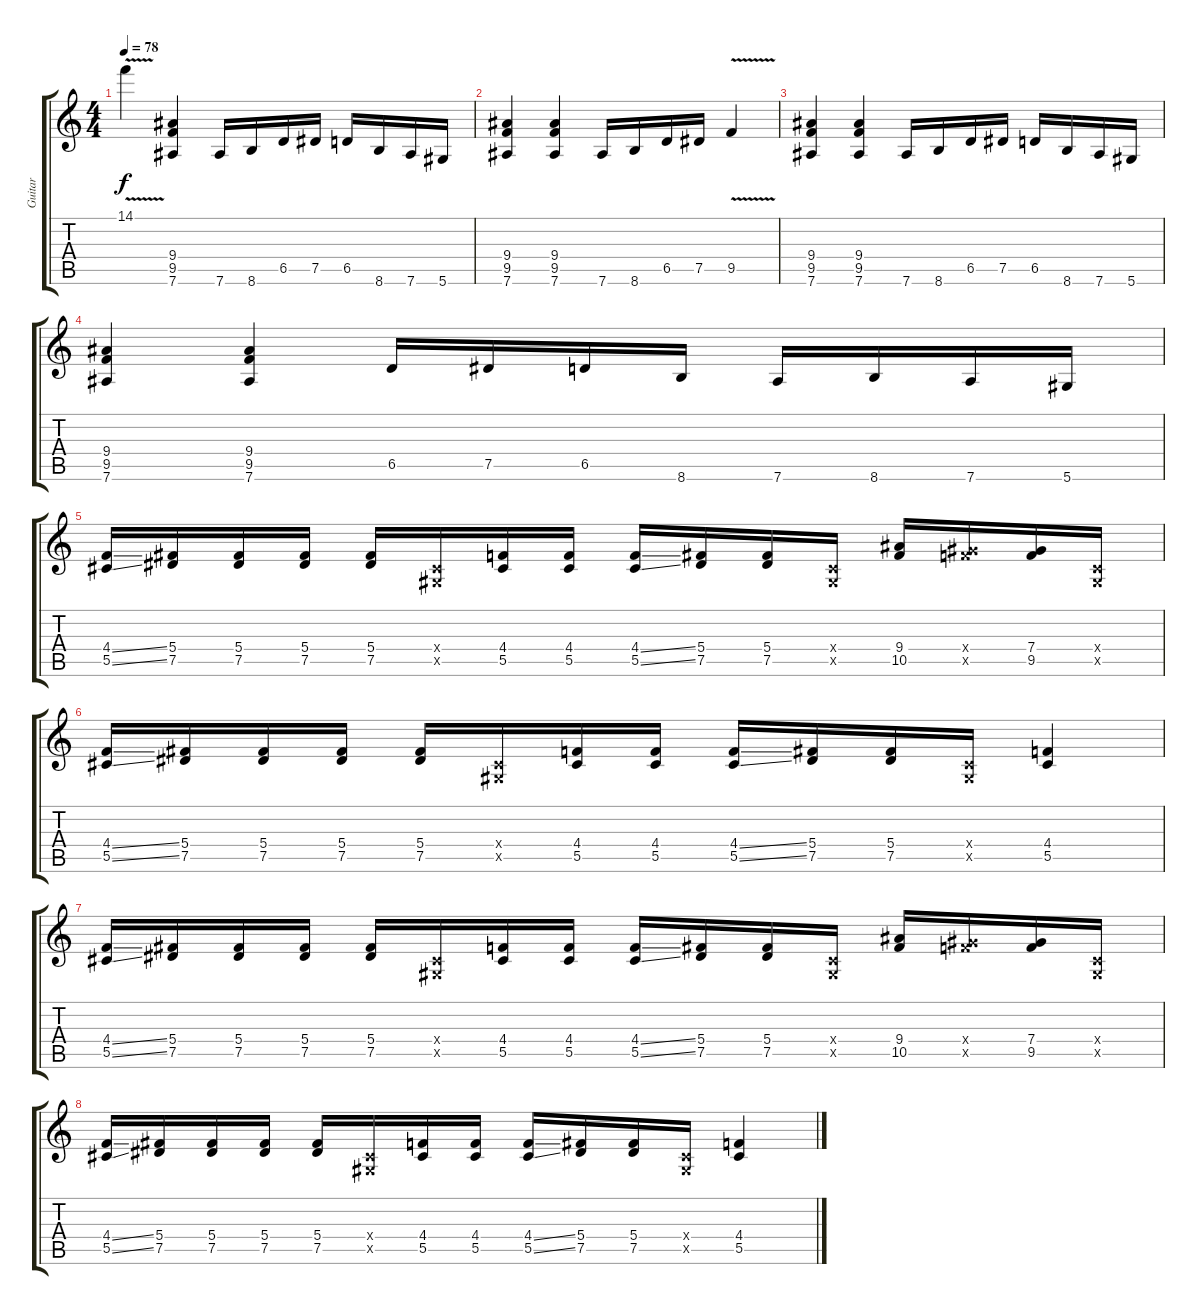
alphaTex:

\track ("Guitar" "Guitar") {instrument overdrivenguitar}
\staff {score tabs}
\tuning (Eb4 Bb3 Gb3 Db3 Ab2 Eb2) {hide}
\ts (4 4)
\tempo 78
\clef g2
\ks c
14.1{v}.4{dy f} (9.4 9.5 7.6).4 7.6.16 8.6.16 6.5.16 7.5.16 6.5.16 8.6.16 7.6.16 5.6.16 |
(9.4 9.5 7.6).4 (9.4 9.5 7.6).4 7.6.16 8.6.16 6.5.16 7.5.16 9.5{v}.4 |
(9.4 9.5 7.6).4 (9.4 9.5 7.6).4 7.6.16 8.6.16 6.5.16 7.5.16 6.5.16 8.6.16 7.6.16 5.6.16 |
(9.4 9.5 7.6).4 (9.4 9.5 7.6).4 6.5.16 7.5.16 6.5.16 8.6.16 7.6.16 8.6.16 7.6.16 5.6.16 |
(4.4{ss} 5.5{ss}).16 (5.4 7.5).16 (5.4 7.5).16 (5.4 7.5).16 (5.4 7.5).16 (0.4{x} 0.5{x}).16 (4.4 5.5).16 (4.4 5.5).16 (4.4{ss} 5.5{ss}).16 (5.4 7.5).16 (5.4 7.5).16 (0.4{x} 0.5{x}).16 (9.4 10.5).16 (7.4{x} 9.5{x}).16 (7.4 9.5).16 (0.4{x} 0.5{x}).16 |
(4.4{ss} 5.5{ss}).16 (5.4 7.5).16 (5.4 7.5).16 (5.4 7.5).16 (5.4 7.5).16 (0.4{x} 0.5{x}).16 (4.4 5.5).16 (4.4 5.5).16 (4.4{ss} 5.5{ss}).16 (5.4 7.5).16 (5.4 7.5).16 (0.4{x} 0.5{x}).16 (4.4 5.5).4 |
(4.4{ss} 5.5{ss}).16 (5.4 7.5).16 (5.4 7.5).16 (5.4 7.5).16 (5.4 7.5).16 (0.4{x} 0.5{x}).16 (4.4 5.5).16 (4.4 5.5).16 (4.4{ss} 5.5{ss}).16 (5.4 7.5).16 (5.4 7.5).16 (0.4{x} 0.5{x}).16 (9.4 10.5).16 (7.4{x} 9.5{x}).16 (7.4 9.5).16 (0.4{x} 0.5{x}).16 |
(4.4{ss} 5.5{ss}).16 (5.4 7.5).16 (5.4 7.5).16 (5.4 7.5).16 (5.4 7.5).16 (0.4{x} 0.5{x}).16 (4.4 5.5).16 (4.4 5.5).16 (4.4{ss} 5.5{ss}).16 (5.4 7.5).16 (5.4 7.5).16 (0.4{x} 0.5{x}).16 (4.4 5.5).4
